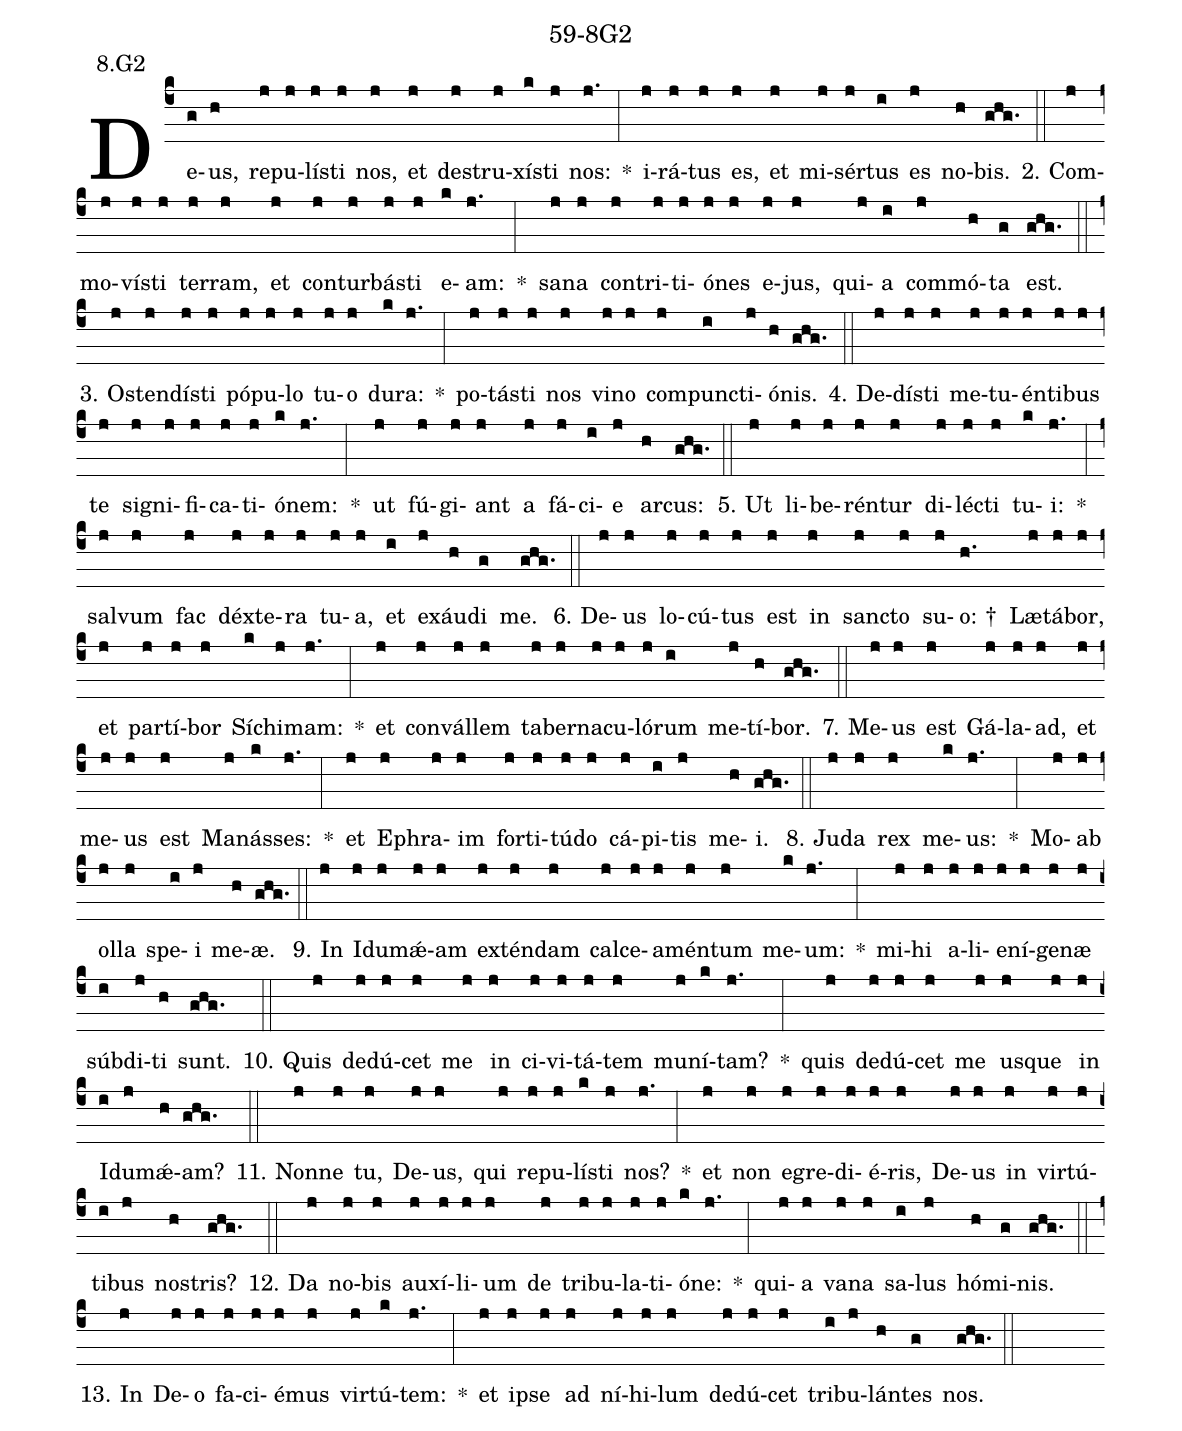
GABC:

name: 59-8G2;
annotation: 8.G2;
%%
(c4)De(g)us,(h) re(j)pu(j)lís(j)ti(j) nos,(j) et(j) de(j)stru(j)xís(k)ti(j) nos:(j.) *(:) i(j)rá(j)tus(j) es,(j) et(j) mi(j)sér(j)tus(i) es(j) no(h)bis.(ghg.) (::)
2. Com(j)mo(j)vís(j)ti(j) ter(j)ram,(j) et(j) con(j)tur(j)bás(j)ti(j) e(k)am:(j.) *(:) sa(j)na(j) con(j)tri(j)ti(j)ó(j)nes(j) e(j)jus,(j) qui(j)a(i) com(j)mó(h)ta(g) est.(ghg.) (::)
3. Os(j)ten(j)dís(j)ti(j) pó(j)pu(j)lo(j) tu(j)o(j) du(k)ra:(j.) *(:) po(j)tás(j)ti(j) nos(j) vi(j)no(j) com(j)punc(i)ti(j)ó(h)nis.(ghg.) (::)
4. De(j)dís(j)ti(j) me(j)tu(j)én(j)ti(j)bus(j) te(j) si(j)gni(j)fi(j)ca(j)ti(j)ó(k)nem:(j.) *(:) ut(j) fú(j)gi(j)ant(j) a(j) fá(j)ci(i)e(j) ar(h)cus:(ghg.) (::)
5. Ut(j) li(j)be(j)rén(j)tur(j) di(j)léc(j)ti(j) tu(k)i:(j.) *(:) sal(j)vum(j) fac(j) déx(j)te(j)ra(j) tu(j)a,(j) et(i) ex(j)áu(h)di(g) me.(ghg.) (::)
6. De(j)us(j) lo(j)cú(j)tus(j) est(j) in(j) sanc(j)to(j) su(j)o: †(h.) Læ(j)tá(j)bor,(j) et(j) par(j)tí(j)bor(j) Sí(k)chi(j)mam:(j.) *(:) et(j) con(j)vál(j)lem(j) ta(j)ber(j)na(j)cu(j)ló(j)rum(i) me(j)tí(h)bor.(ghg.) (::)
7. Me(j)us(j) est(j) Gá(j)la(j)ad,(j) et(j) me(j)us(j) est(j) Ma(j)nás(k)ses:(j.) *(:) et(j) E(j)phra(j)im(j) for(j)ti(j)tú(j)do(j) cá(j)pi(i)tis(j) me(h)i.(ghg.) (::)
8. Ju(j)da(j) rex(j) me(k)us:(j.) *(:) Mo(j)ab(j) ol(j)la(j) spe(i)i(j) me(h)æ.(ghg.) (::)
9. In(j) I(j)du(j)mǽ(j)am(j) ex(j)tén(j)dam(j) cal(j)ce(j)a(j)mén(j)tum(j) me(k)um:(j.) *(:) mi(j)hi(j) a(j)li(j)e(j)ní(j)ge(j)næ(j) súb(i)di(j)ti(h) sunt.(ghg.) (::)
10. Quis(j) de(j)dú(j)cet(j) me(j) in(j) ci(j)vi(j)tá(j)tem(j) mu(j)ní(k)tam?(j.) *(:) quis(j) de(j)dú(j)cet(j) me(j) us(j)que(j) in(j) I(i)du(j)mǽ(h)am?(ghg.) (::)
11. Non(j)ne(j) tu,(j) De(j)us,(j) qui(j) re(j)pu(j)lís(k)ti(j) nos?(j.) *(:) et(j) non(j) e(j)gre(j)di(j)é(j)ris,(j) De(j)us(j) in(j) vir(j)tú(j)ti(i)bus(j) nos(h)tris?(ghg.) (::)
12. Da(j) no(j)bis(j) au(j)xí(j)li(j)um(j) de(j) tri(j)bu(j)la(j)ti(j)ó(k)ne:(j.) *(:) qui(j)a(j) va(j)na(j) sa(i)lus(j) hó(h)mi(g)nis.(ghg.) (::)
13. In(j) De(j)o(j) fa(j)ci(j)é(j)mus(j) vir(j)tú(k)tem:(j.) *(:) et(j) ip(j)se(j) ad(j) ní(j)hi(j)lum(j) de(j)dú(j)cet(j) tri(i)bu(j)lán(h)tes(g) nos.(ghg.) (::)
